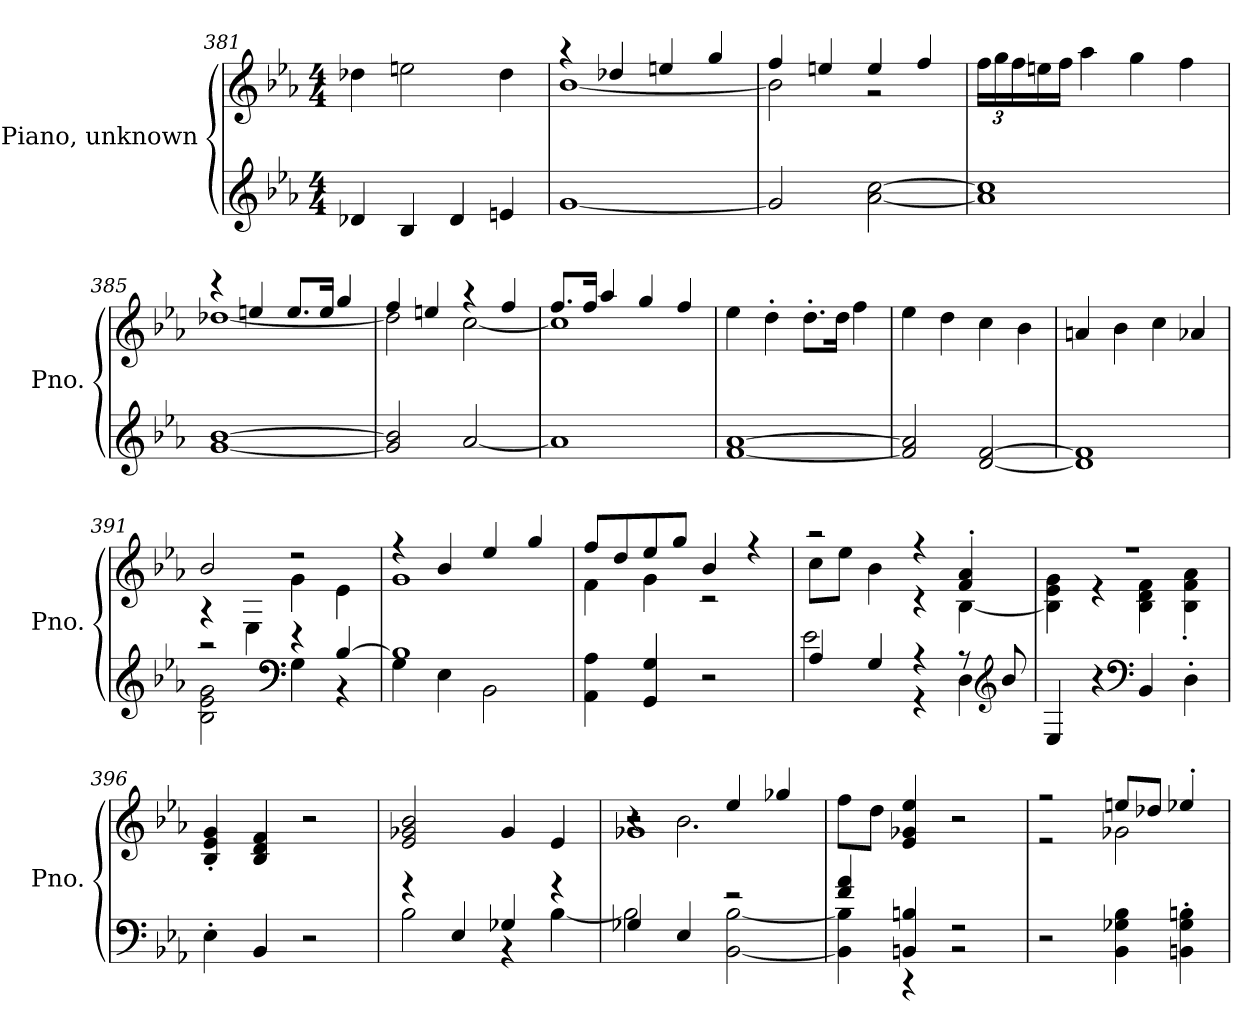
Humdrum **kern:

**kern	**kern
*part1	*part1
*staff2	*staff1
*I"Piano, unknown	*
*I'Pno.	*
!!LO:LB:g=z
*clefG2	*clefG2
*k[b-e-a-]	*k[b-e-a-]
*M4/4	*M4/4
=381	=381
4d-X/	4dd-X\
4B-/	2een\
4d-/	.
4en/	4dd-\
=382	=382
*	*^
[1g	4r	[1b-
.	4dd-X/	.
.	4een/	.
.	4gg/	.
=383	=383	=383
2g/]	4ff/	2b-\]
.	4een/	.
[2a-\ [2cc\	4ee/	2r
.	4ff/	.
*	*v	*v
=384	=384
*	*Xbrackettup
1a-] 1cc]	24ff\LL
.	24gg\
.	24ff\
.	16een\
.	16ff\JJ
.	4aa-\
.	4gg\
.	4ff\
=385	=385
*	*^
[1g [1b-	4r	[1dd-X
.	4een/	.
.	8.ee/L	.
.	16ee/Jk	.
.	4gg/	.
=386	=386	=386
2g/] 2b-/]	4ff/	2dd-\]
.	4een/	.
[2a-/	4r	[2cc\
.	4ff/	.
!!LO:LB:g=z	!!
=387	=387	=387
1a-]	8.ff/L	1cc]
.	16ff/Jk	.
.	4aa-/	.
.	4gg/	.
.	4ff/	.
*	*v	*v
=388	=388
[1f [1a-	4ee-\
.	4dd'\
.	8.dd'\L
.	16dd\Jk
.	4ff\
=389	=389
2f/] 2a-/]	4ee-\
.	4dd\
[2d/ [2f/	4cc\
.	4b-\
=390	=390
1d] 1f]	4an/
.	4b-\
.	4cc\
.	4a-X/
=391	=391
*^	*^
2r	2B-\ 2e-\ 2g\	2b-/	4r
.	.	.	4E-\
*clefF4	*	*	*
4r	4G\	2r	4g\
[4B-/	4r	.	4e-\
=392	=392	=392	=392
1B-]	4G\	4r	1g
.	4E-\	4b-/	.
.	2BB-\	4ee-/	.
.	.	4gg/	.
*v	*v	*	*
=393	=393	=393
4AA-\ 4A-\	8ff/L	4f\
.	8dd/	.
4GG/ 4G/	8ee-/	4g\
.	8gg/J	.
2r	4b-/	2r
.	4r	.
!!LO:LB:g=z	!!
=394	=394	=394
*^	*	*
4A-/	2e-\	2r	8cc\L
.	.	.	8ee-\J
4G/	.	.	4b-\
4r	4r	4r	4r
8r	4D\	4f/' 4a-/'	[4B-\
*clefG2	*	*	*
8b-/	.	.	.
*v	*v	*	*
=395	=395	=395
4E-/	1r	4B-\] 4e-\ 4g\
4r	.	4r
*clefF4	*	*
4BB-/	.	4B-\ 4d\ 4f\
4D'\	.	4B-\' 4f\' 4a-\'
*	*v	*v
=396	=396
4E-'\	4B-/' 4e-/' 4g/'
4BB-/	4B-/ 4d/ 4f/
2r	2r
=397	=397
*^	*
4r	2B-\	2e-/ 2g-X/ 2b-/
4E-/	.	.
4G-X/	4r	4g-/
4r	[4B-\	4e-/
=398	=398	=398
*	*	*^
*	*	*	*^
4G-X/	2B-\]	2r	4r	1g-X
4E-/	.	.	2.b-\	.
2r	[2BB-\ [2B-\	4ee-/	.	.
.	.	4gg-X/	.	.
*	*	*v	*v	*v
=399	=399	=399
4f/ 4a-/	4BB-\] 4B-\]	8ff\L
.	.	8dd\J
4BBn/ 4Bn/	4r	4e-/ 4g-X/ 4ee-/
2r	2r	2r
*v	*v	*
!!LO:LB:g=z
=400	=400
*	*^
2r	2r	2r
4BB-\ 4G-X\ 4B-\	8een/L	2g-X\
.	8dd-X/J	.
4BBn\' 4G-\' 4Bn\'	4ee-X'/	.
*	*v	*v
=	=
*-	*-
